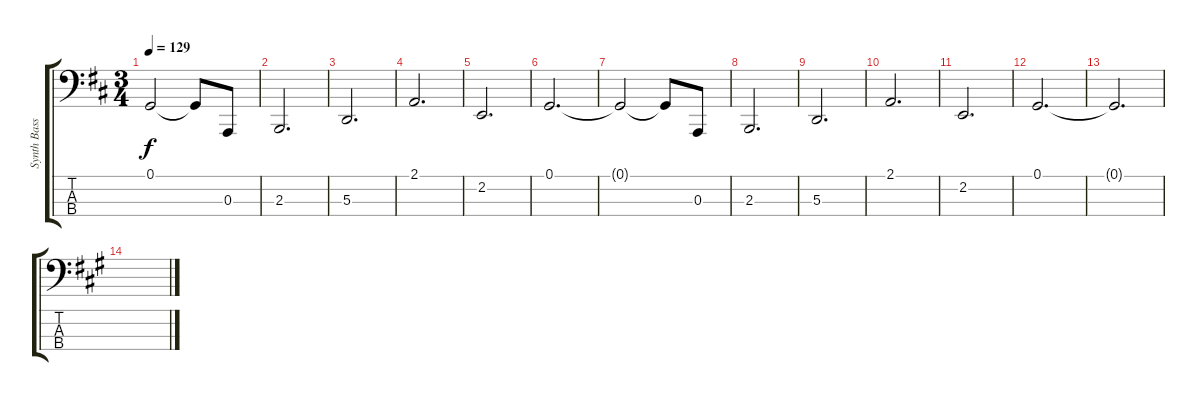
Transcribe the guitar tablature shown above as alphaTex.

\track ("Synth Bass" "Synth Bass") {instrument lead8bassandlead}
\staff {score tabs}
\tuning (G2 D2 A1 D1) {hide}
\ts (3 4)
\tempo 129
\clef f4
\ks bminor
0.1{t}.2{dy f} 0.1{t}.8 0.3.8 |
2.3.2{d} |
5.3.2{d} |
2.1.2{d} |
2.2.2{d} |
0.1.2{d} |
0.1{t}.2 0.1{t}.8 0.3.8 |
2.3.2{d} |
5.3.2{d} |
2.1.2{d} |
2.2.2{d} |
0.1.2{d} |
0.1{t}.2{d} |
\ks f#minor
